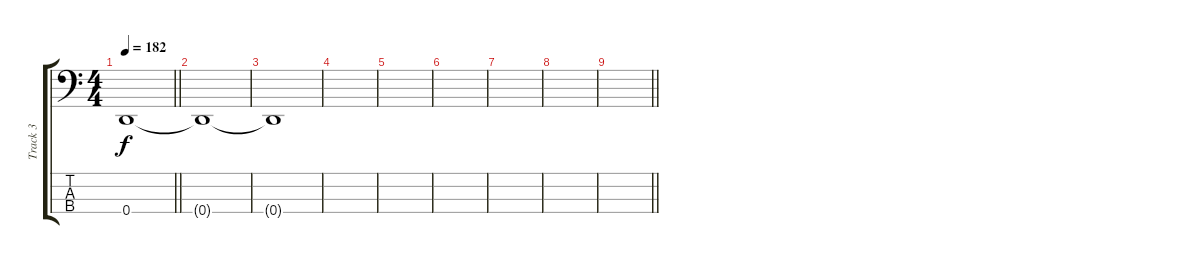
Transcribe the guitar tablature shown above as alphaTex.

\track ("Track 3" "Track 3") {instrument electricbassfinger}
\staff {score tabs}
\tuning (G2 D2 A1 D1) {hide}
\ts (4 4)
\tempo 182
\clef f4
\barLineRight lightlight
\ks c
0.4{t}.1{dy f} |
0.4{t}.1 |
0.4{t}.1 |
|
|
|
|
|
\barLineRight lightlight
